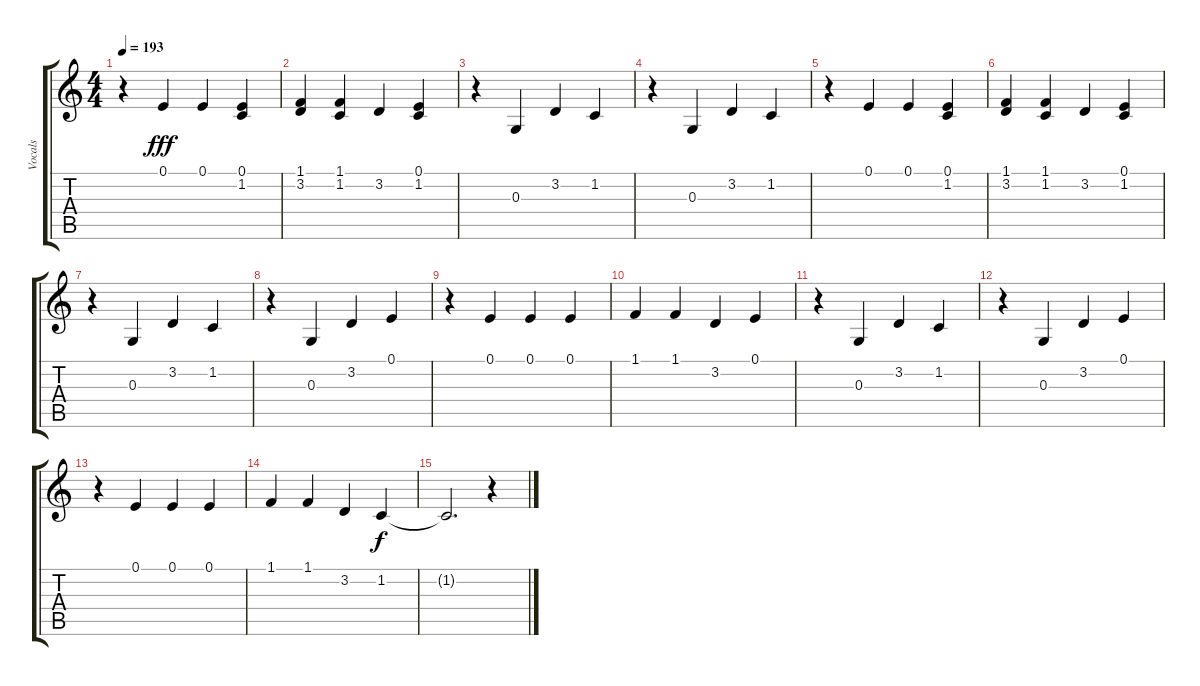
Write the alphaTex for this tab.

\track ("Vocals" "Vocals") {instrument trumpet}
\staff {score tabs}
\tuning (E4 B3 G3 D3 A2 E2) {hide}
\ts (4 4)
\tempo 193
\clef g2
\ks c
r.4{dy fff} 0.1.4 0.1.4 (0.1 1.2).4 |
(1.1 3.2).4 (1.1 1.2).4 3.2.4 (0.1 1.2).4 |
r.4 0.3.4 3.2.4 1.2.4 |
r.4 0.3.4 3.2.4 1.2.4 |
r.4 0.1.4 0.1.4 (0.1 1.2).4 |
(1.1 3.2).4 (1.1 1.2).4 3.2.4 (0.1 1.2).4 |
r.4 0.3.4 3.2.4 1.2.4 |
r.4 0.3.4 3.2.4 0.1.4 |
r.4 0.1.4 0.1.4 0.1.4 |
1.1.4 1.1.4 3.2.4 0.1.4 |
r.4 0.3.4 3.2.4 1.2.4 |
r.4 0.3.4 3.2.4 0.1.4 |
r.4 0.1.4 0.1.4 0.1.4 |
1.1.4 1.1.4 3.2.4 1.2.4{dy f} |
1.2{t}.2{d} r.4
